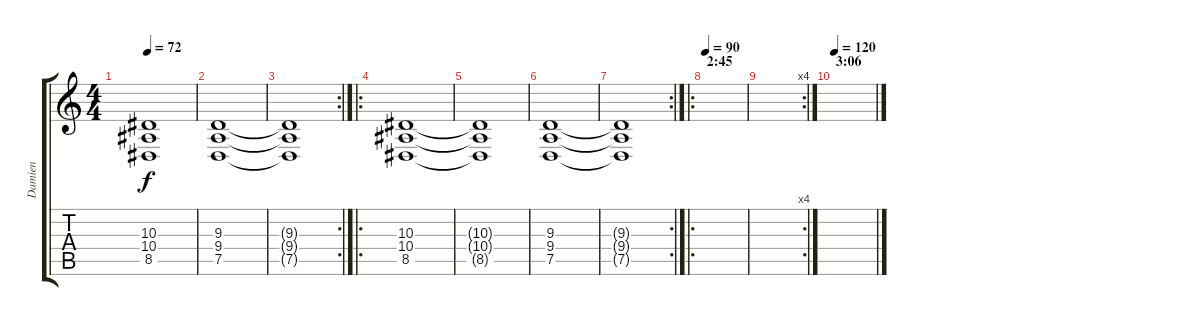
\track ("Damien" "Damien") {instrument choiraahs}
\staff {score tabs}
\tuning (D4 A3 F3 C3 G2 D2) {hide}
\ts (4 4)
\tempo 72
\clef g2
\ks c
(10.3{t} 10.4{t} 8.5{t}).1{dy f} |
(9.3 9.4 7.5).1 |
\rc 2
(9.3{t} 9.4{t} 7.5{t}).1 |
\ro
(10.3 10.4 8.5).1 |
(10.3{t} 10.4{t} 8.5{t}).1 |
(9.3 9.4 7.5).1 |
\rc 2
(9.3{t} 9.4{t} 7.5{t}).1 |
\ro
\section ("" "2:45")
\tempo 90
|
\rc 4
|
\section ("" "3:06")
\tempo 120
